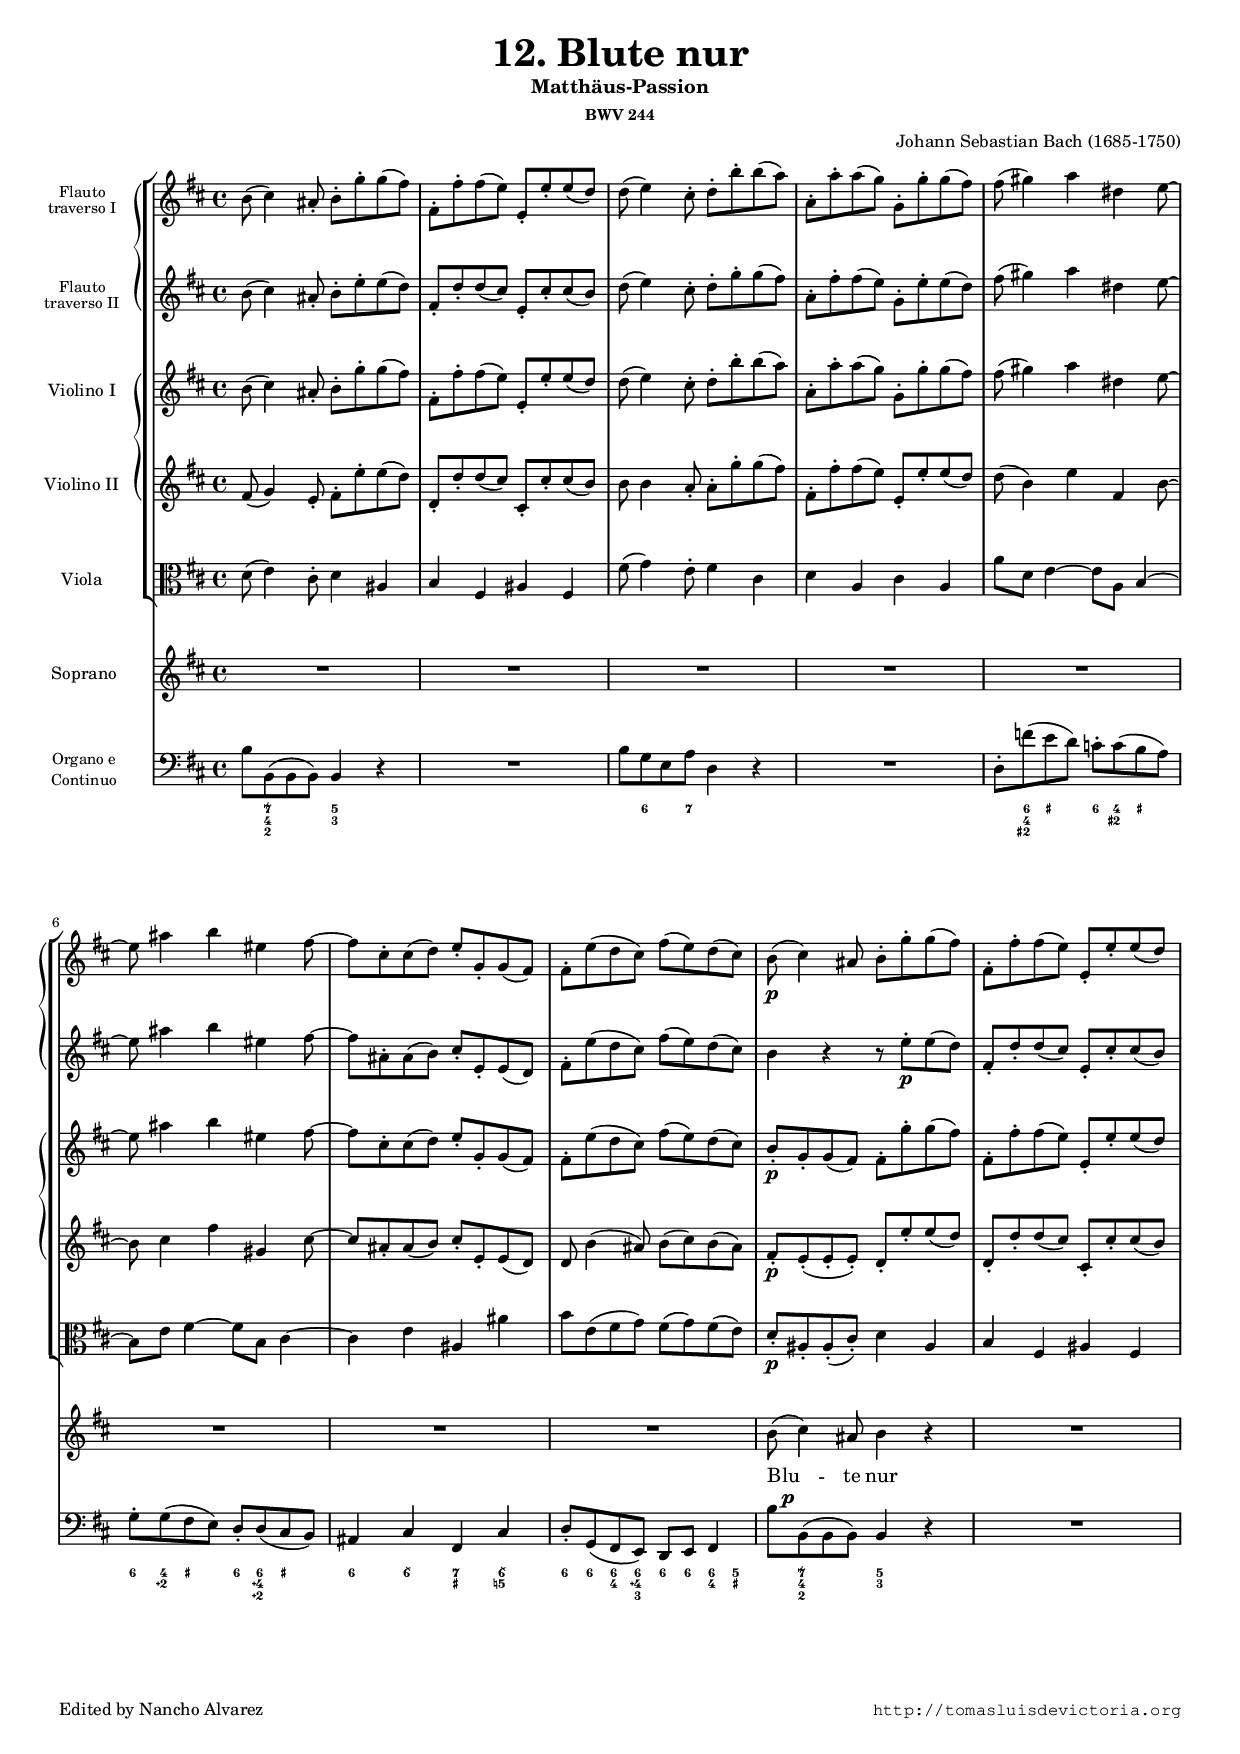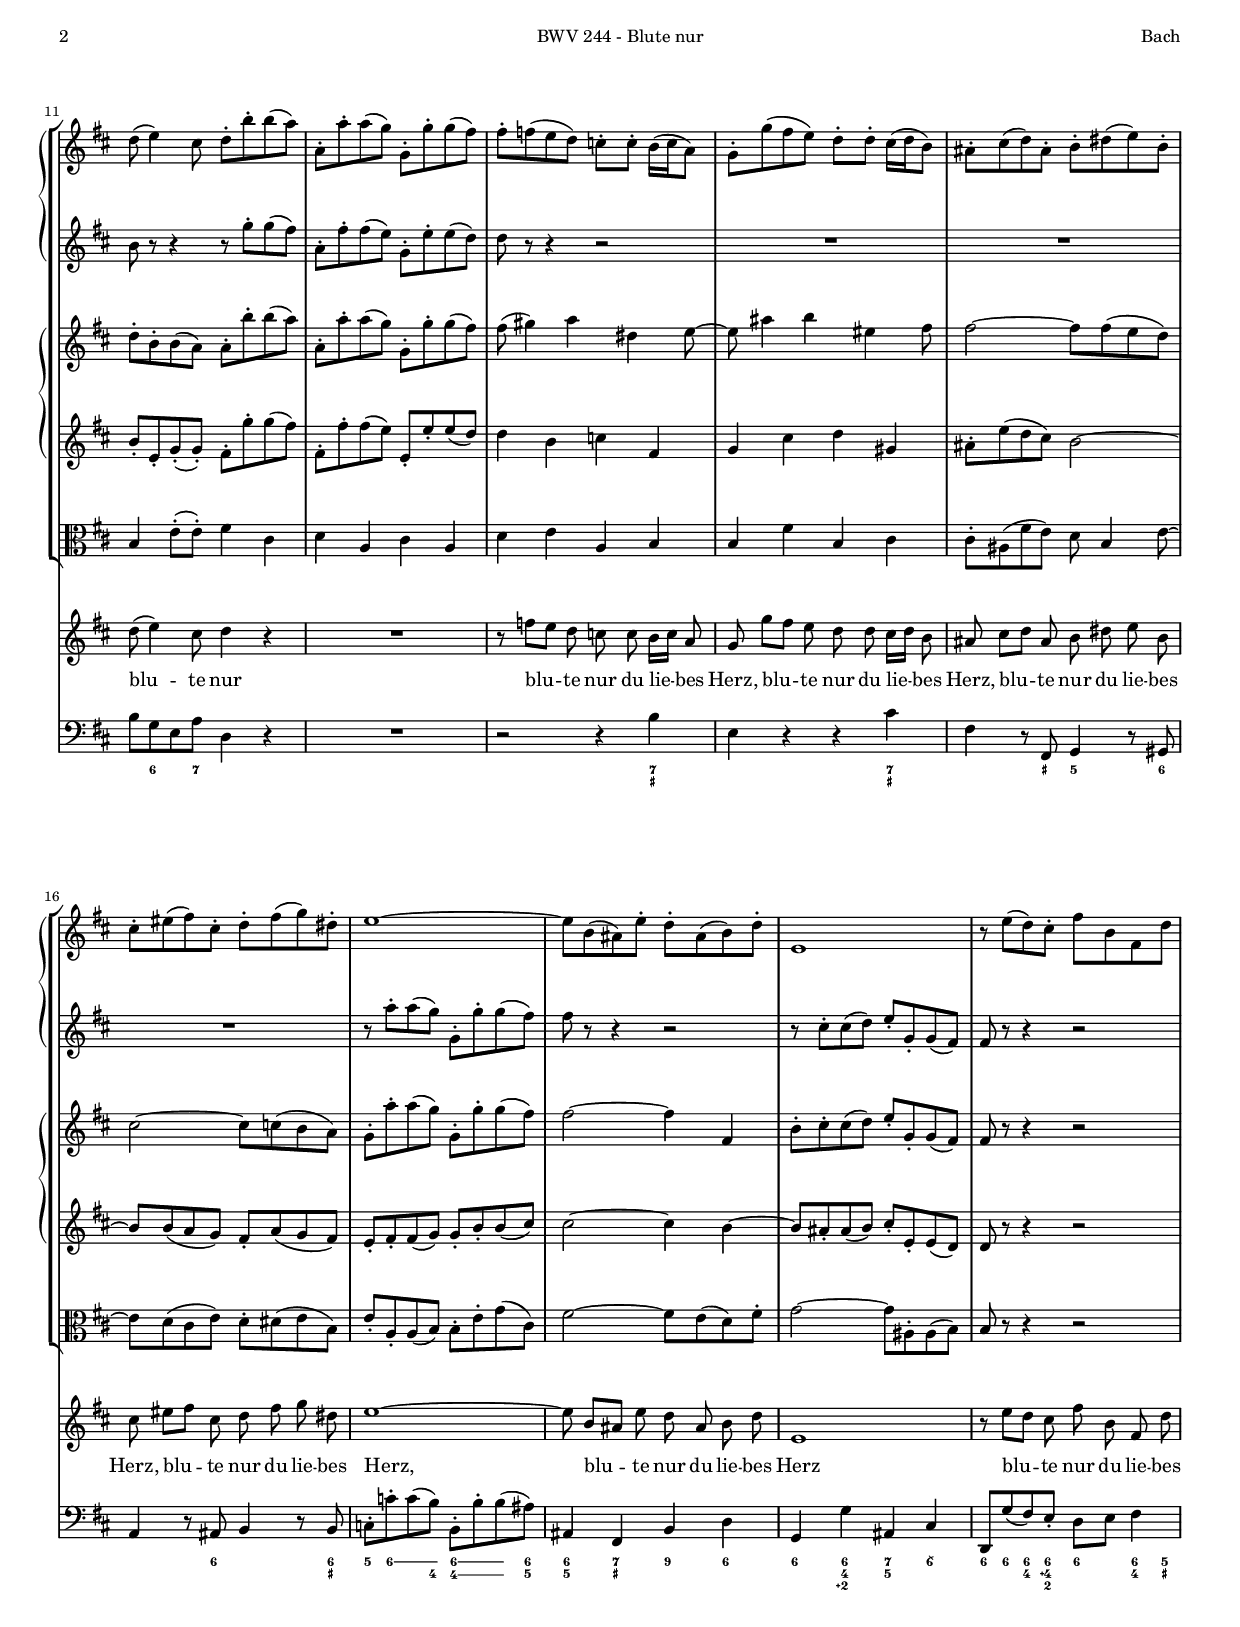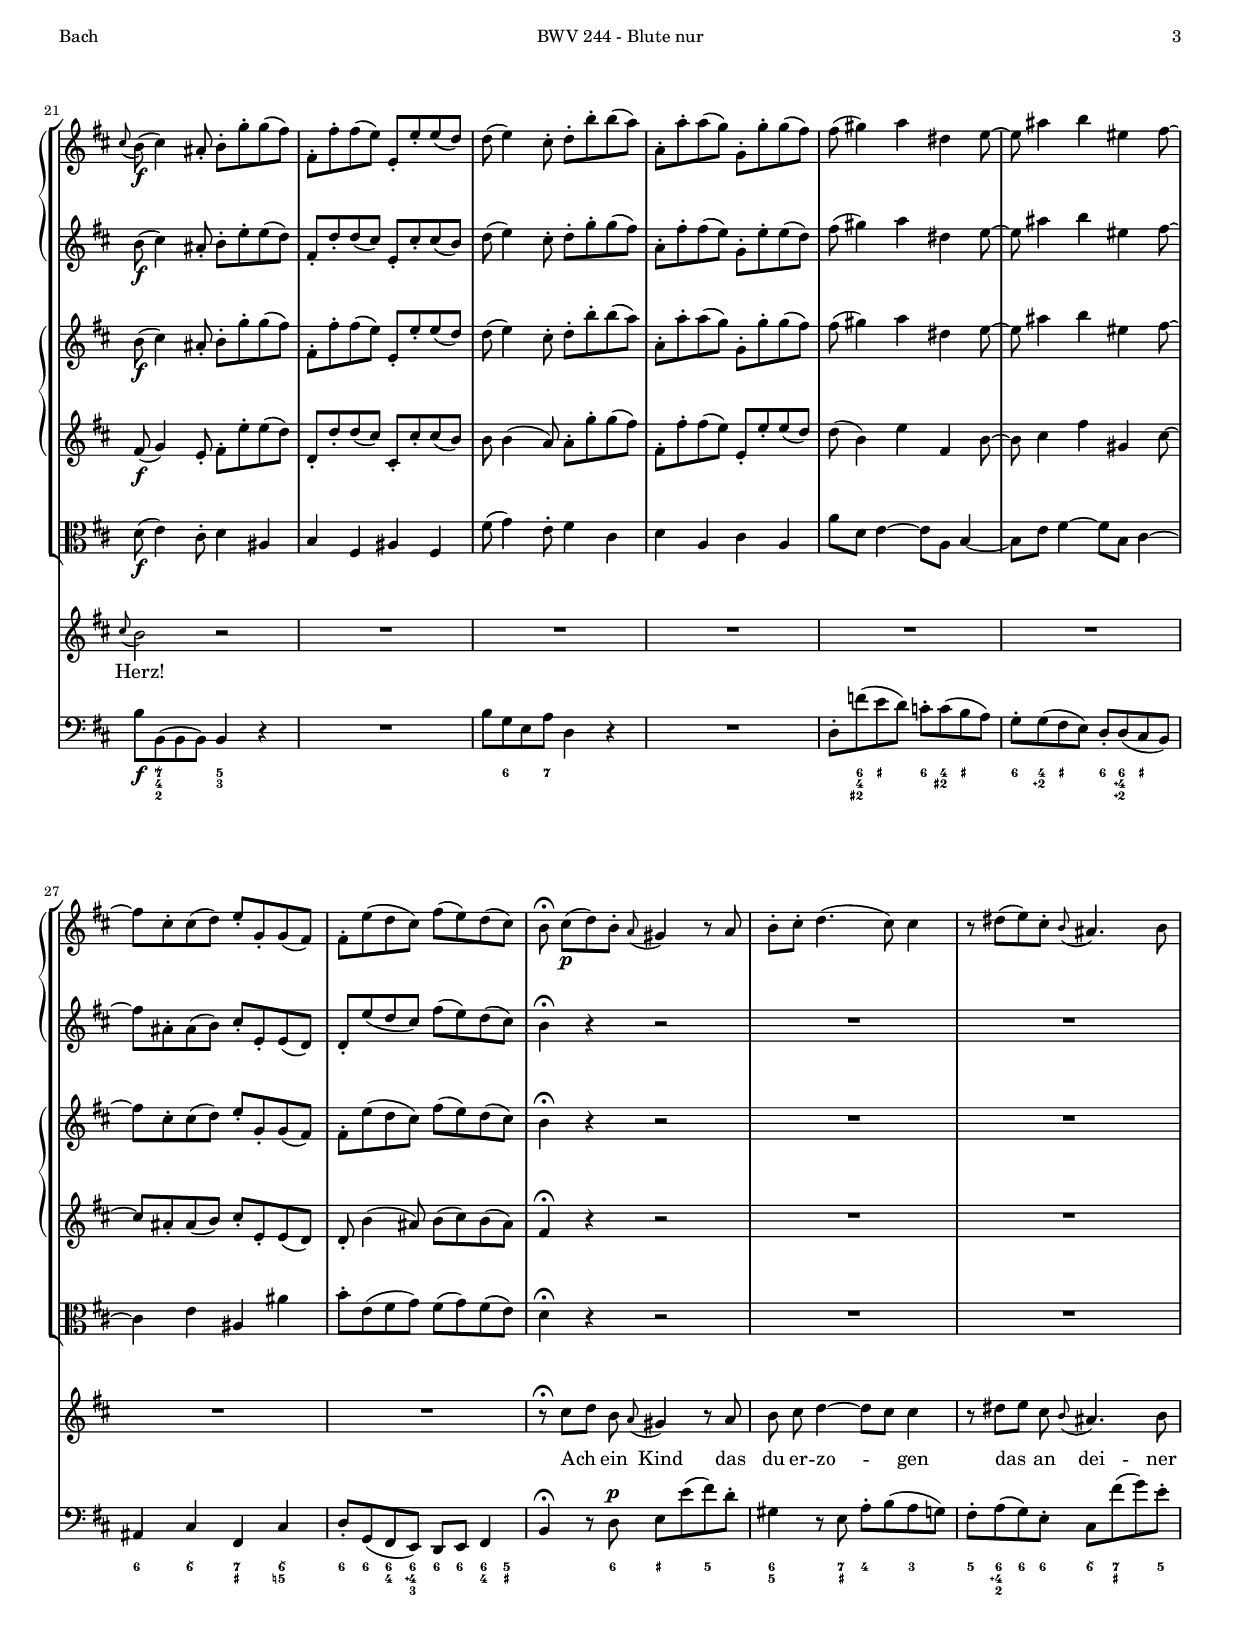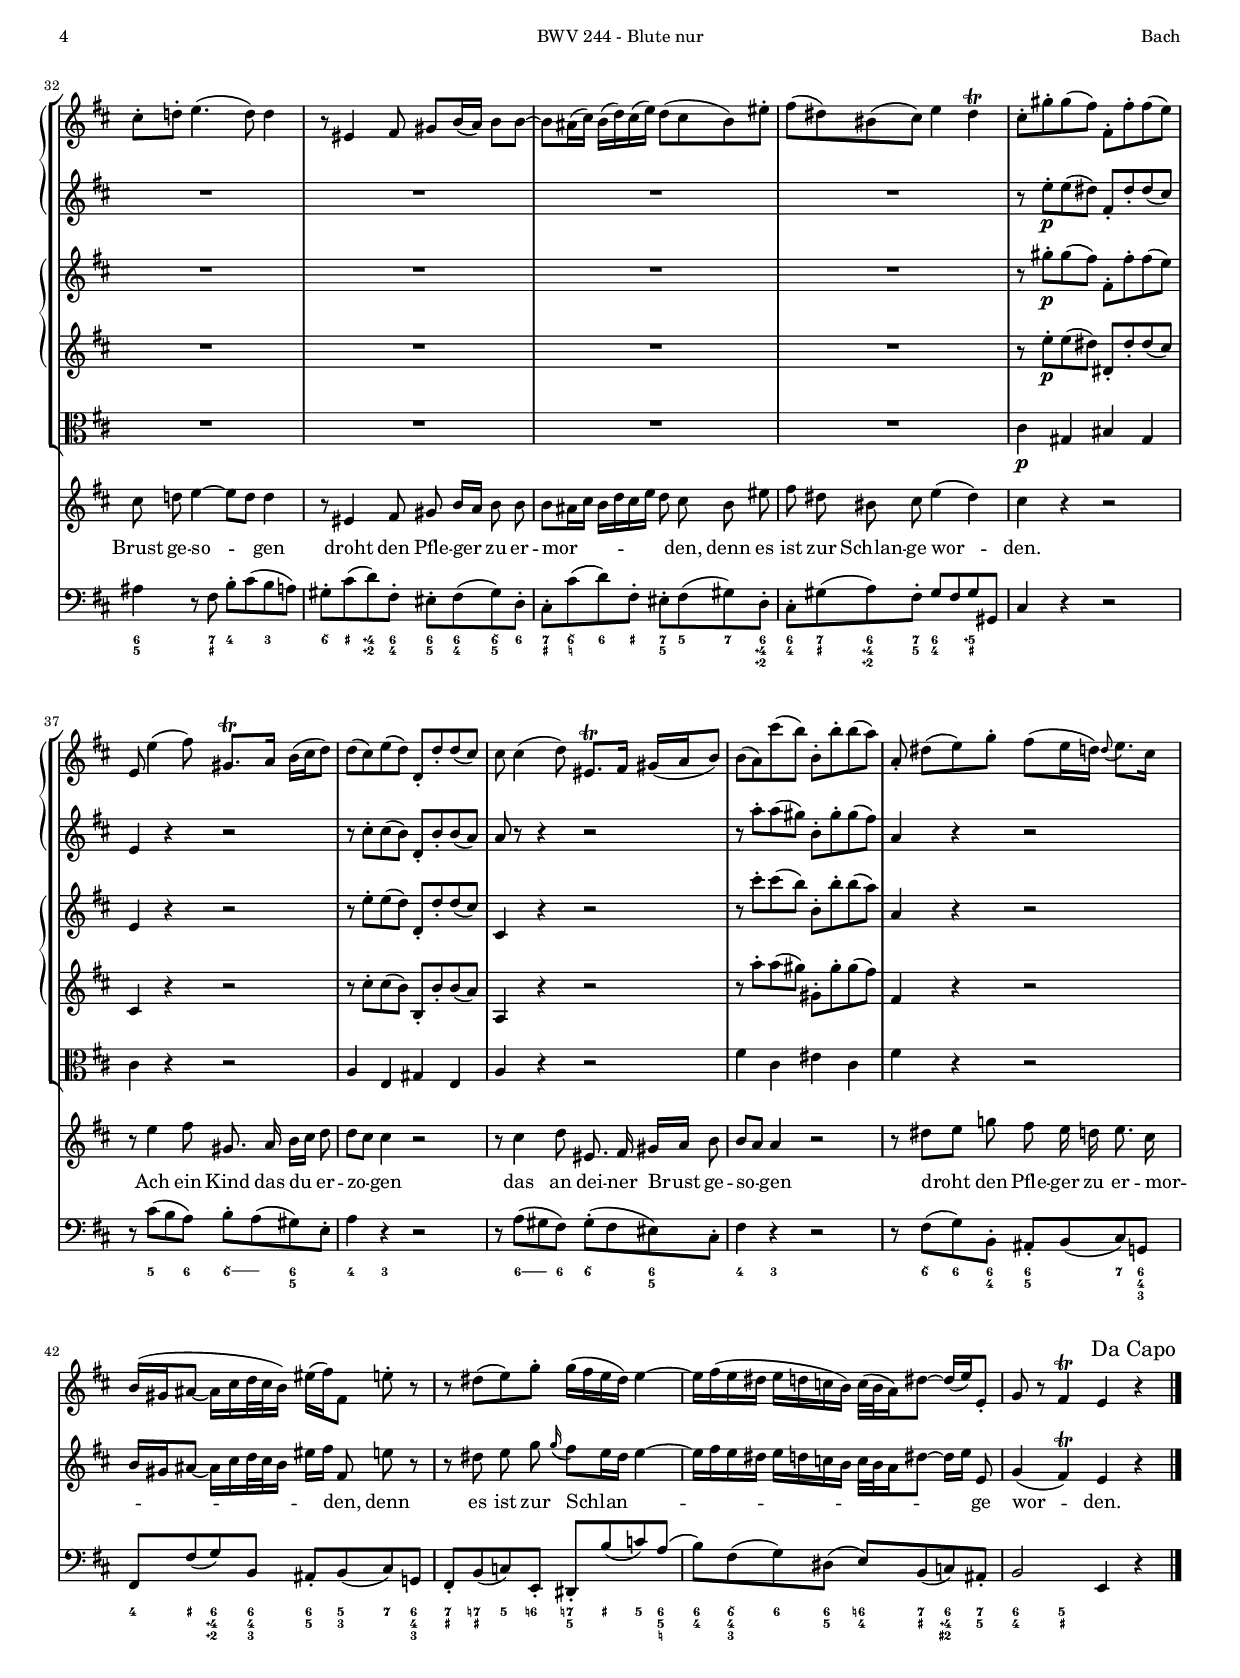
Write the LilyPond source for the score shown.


\version "2.18.0"

#(set-default-paper-size "a4")
#(set-global-staff-size 15)
#(ly:set-option 'point-and-click #f)
%nomobile

italicas=\override LyricText.font-shape = #'italic
rectas=\override LyricText.font-shape = #'upright
ss=\once \set suggestAccidentals = ##t
mtempo={\tempo 4 = 64}
pfermata=\markup{"(" \musicglyph #"scripts.ufermata" ")"}
bon = \bassFigureExtendersOn
boff = \bassFigureExtendersOff
noados=\once \set Staff.aDueText = #""


htitle="BWV 244 - Blute nur"
hcomposer="Bach"

\header {
	title=\markup{\fontsize #3 "12. Blute nur"}
	subtitle="Matthäus-Passion"
        subsubtitle=\markup{"BWV 244" \vspace #0 }
        composer="Johann Sebastian Bach (1685-1750)"
        pdfauthor=\composer
       %opus="(-)"
	%poet=\markup{}
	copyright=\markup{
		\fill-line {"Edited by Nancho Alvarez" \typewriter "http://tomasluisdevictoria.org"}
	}
%	tagline=""
}

global={
  \compressFullBarRests
  \key b \minor \time 4/4
  \skip 1*45
  \bar "|."
  \override Score.RehearsalMark.self-alignment-X=#right
  \override Score.RehearsalMark.padding = #1.5
  \mark \markup{"Da Capo"}
}


soprano=\relative c''{
	\set autoBeaming = ##f
	R1*8
	b8( cis4) ais8 b4 r
	R1
	d8( e4) cis8 d4 r
	R1
	r8 f[ e] d c c b16[ c] a8
	g g'[ fis] e d d cis16[ d] b8
	ais cis[ d] ais b dis e b
	cis eis[ fis] cis d fis g dis
	e1 ~
	e8 b[ ais] e' d ais b d
	e,1
	r8 e'[ d] cis fis b, fis d'
	\appoggiatura cis8 b2 r
	R1*7
	r8^\fermata cis[ d] b \appoggiatura a8 gis4 r8 a
	b cis d4 ~ d8[ cis] cis4
	r8 dis[ e] cis \appoggiatura b8 ais4. b8
	cis d! e4 ~ e8[ d] d4
	r8 eis,4 fis8 gis b16[ a] b8 b
	b8[ ais16 cis] b[ d cis e] d8 cis b eis
	fis dis bis cis e4( dis)
	cis4 r r2
	r8 e4 fis8 gis,8. a16 b[ cis] d8 
	d8[ cis] cis4 r2
	r8 cis4 d8 eis,8. fis16 gis[ a] b8
	b8[ a] a4 r2
	r8 dis[ e] g! fis e16 d] e8. cis16
	b16[ gis ais8] ~ ais16[ cis d32 cis b16] eis[ fis] fis,8 e' r
	r8 dis e g \appoggiatura g16 fis8[ e16 dis] e4 ~
	e16[ fis e dis] e[ d c b] c32[ b a16 dis8] ~ dis16[ e] e,8
	g4( fis^\trill) e4 r 
}

flautauno = \relative c'' {
  b8( cis4) ais8-. b-. g'-. g( fis)
  fis,-. fis'-. fis(e) e,-. e'-. e( d)
  d8( e4) cis8-. d-. b'-. b( a)
  a,-. a'-. a( g) g,-. g'-. g( fis)
  fis8( gis4) a4 dis, e8 ~
  e8 ais4 b eis, fis8 ~
  fis8 cis-. cis( d) e-. g,-. g( fis)
  fis-. e'( d cis) fis( e) d( cis)
  b8(-\p( cis4) ais8 b-. g'-. g( fis)
  fis,-. fis'-. fis( e) e,-. e'-. e( d)
  d8( e4) cis8 d-. b'-. b( a)
  a,-. a'-. a( g) g,-. g'-. g( fis)
  fis-. f( e d) c8-. c-. b16( c a8)
  g8-. g'( fis e) d-. d-. cis16( d b8)
  ais-. cis( d) ais-. b-. dis( e) b-.
  cis-. eis( fis) cis-. d-. fis( g) dis-.
  e1 ~
  e8 b( ais) e'-. d-. ais( b) d-.
  e,1
  r8 e'( d) cis-. fis8 b, fis d'
  \appoggiatura cis8 b8-\f( cis4) ais8-. b-. g'-. g( fis)
  fis,-. fis'-. fis( e) e,-. e'-. e( d)
  d8( e4) cis8-. d-. b'-. b( a)
  a,-. a'-. a( g) g,-. g'-. g( fis)
  fis8( gis4) a4 dis, e8 ~
  e ais4 b eis, fis8 ~
  fis8 cis-. cis( d) e-. g,-. g( fis)
  fis-. e'( d cis) fis( e) d( cis)
  b8^\fermata \noBeam 
  cis(-\p d) b-. \appoggiatura a8 gis4 r8 a8
  b8-. cis-. d4.( cis8) cis4
  r8 dis( e) cis-. \appoggiatura b8 ais4. b8
  cis-. d!-. e4.( d8) d4
  r8 eis,4 fis8 gis b16( a) b8 b ~
  b ais16( cis) b( d) cis( e) d8( cis b) eis-.
  fis( dis) bis( cis) e4 dis^\trill
  cis8-. gis'-. gis( fis) fis,-. fis'-. fis( e)
  e,8 e'4( fis8) gis,8.^\trill a16 b16( cis d8)
  d8( cis) e( d) d,-. d'-. d( cis)
  cis8 cis4( d8) eis,8.^\trill fis16 gis( a b8)
  b( a) cis'( b) b,-. b'-. b( a)
  a,-. \noBeam dis( e) g-. fis8( e16 d) \appoggiatura d8 e8. cis16
  b16( gis ais8 ~ ais16 cis d32 cis b16) eis16(fis) fis,8 e'-. r
  r8 dis( e) g-. g16( fis e dis) e4 ~
  e16 fis( e dis e d c b) c32( b a16) dis8 ~ dis16( e) e,8-.
  g8 r fis4^\trill e4 r
}

flautados=\relative c''{
  b8( cis4) ais8-. b-. e-. e( d)
  fis,-. d'-. d( cis) e,-. cis'-. cis( b)
  d8( e4) cis8-. d-. g-. g( fis)
  a,-. fis'-. fis( e) g,-. e'-. e( d)
  fis8( gis4) a4 dis, e8 ~
  e8 ais4 b eis, fis8 ~
  fis8 ais,-. ais( b) cis-. e,-. e( d)
  fis-. e'( d cis) fis( e) d( cis)
  b4 r r8 e-.-\p e( d)
  fis,-. d'-. d( cis) e,-. cis'-. cis( b)
  b8 r r4 r8 g'-. g( fis)
  a,8-. fis'-. fis( e) g,-. e'-. e( d)
  d8 r r4 r2
  R1*3
  r8 a'-. a( g) g,-. g'-. g( fis)
  fis8 r r4 r2
  r8 cis-. cis( d) e-. g,-. g( fis)
  fis8 r r4 r2
  b8(-\f cis4) ais8-. b-. e-. e( d)
  fis,-. d'-. d( cis) e,-. cis'-. cis( b)
  d8( e4) cis8-. d-. g-. g( fis)
  a,-. fis'-. fis( e) g,-. e'-. e( d)
  fis8( gis4) a4 dis,4 e8 ~
  e8 ais4 b eis, fis8 ~
  
  fis ais,-. ais( b) cis-. e,-. e( d)
  d-. e'( d cis) fis( e) d( cis)
  b4^\fermata r4 r2
  R1*6
  r8 e-.-\p e( dis) fis,-. dis'-. dis( cis)
  e,4 r r2
  r8 cis'-. cis( b) d,-. b'-. b( a)
  a8 r r4 r2
  r8 a'-. a( gis) b,-. gis'-. gis( fis)
  a,4 r r2
  R1*4
}

violinuno = \relative c'' {
  b8( cis4) ais8-. b-. g'-. g( fis)
  fis,-. fis'-. fis( e) e,-. e'-. e( d)
  d8( e4) cis8-. d-. b'-. b( a)
  a,-. a'-. a( g) g,-. g'-. g( fis)
  fis8( gis4) a4 dis, e8 ~
  e8 ais4 b eis, fis8 ~
  fis8 cis-. cis( d) e-. g,-. g( fis)
  fis-. e'( d cis) fis( e) d( cis)
  b-.-\p g-. g( fis) fis-. g'-. g( fis)
  fis,-. fis'-. fis( e) e,-. e'-. e( d)
  d-. b-. b( a) a-. b'-. b( a)
  a,-. a'-. a( g) g,-. g'-. g( fis)
  fis8( gis4) a4 dis, e8 ~
  e ais4 b eis, fis8
  fis2 ~ fis8 fis( e d)
  cis2 ~ cis8 c( b a)
  g8-. a'-. a( g) g,-. g'-. g( fis)
  fis2 ~ fis4 fis,
  b8-. cis-. cis( d) e-. g,-. g( fis)
  fis8 r r4 r2
  b8(-\f cis4) ais8-. b-. g'-. g( fis)
  fis,-. fis'-. fis( e) e,-. e'-. e( d)
  d8( e4) cis8-. d-. b'-. b( a)
  a,-. a'-. a( g) g,-. g'-. g( fis)
  fis8( gis4) a4 dis, e8 ~
  e ais4 b eis, fis8 ~
  fis cis-. cis( d) e-. g,-. g( fis)
  fis-. e'( d cis) fis( e) d( cis)
  b4^\fermata r r2
  R1*6
  r8 gis'-.-\p gis( fis) fis,-. fis'-. fis( e)
  e,4 r r2
  r8 e'-. e( d) d,-. d'-. d( cis)
  cis,4 r r2
  r8 cis''-. cis( b) b,-. b'-. b( a)
  a,4 r r2
  R1*4
}

violindos=\relative c'{
  fis8( g4) e8-. fis-. e'-. e( d)
  d,-. d'-. d( cis) cis,-. cis'-. cis( b)
  b8 b4 a8-. a-. g'-. g( fis)
  fis,-. fis'-. fis( e) e,-. e'-. e( d)
  d8( b4) e4 fis, b8 ~
  b8 cis4 fis gis,4 cis8 ~
  cis8 ais-. ais( b) cis-. e,-. e( d)
  d8 b'4( ais8) b( cis) b( ais)
  fis-.-\p e-.(e-. e-.) d-. e'-. e( d)
  d,-. d'-. d( cis) cis,-. cis'-. cis( b)
  b-. e,-. g-.( g-.) fis-. g'-. g( fis)
  fis,-. fis'-. fis( e) e,-. e'-. e( d)
  d4 b c fis,
  g cis d gis,
  ais8-. e'( d cis) b2 ~
  b8 b( a g) fis-. a( g fis)
  e-. fis-. fis( g) g-. b-. b( cis)
  cis2 ~ cis4 b4 ~
  b8 ais-. ais( b) cis-. e,-. e( d) 
  d8 r r4 r2
  fis8(-\f g4) e8-. fis-. e'-. e( d)
  d,-. d'-. d( cis) cis,-. cis'-. cis( b)
  b8 b4( a8) a-. g'-. g( fis)
  fis,-. fis'-. fis( e) e,-. e'-. e( d)
  d8( b4) e4 fis, b8 ~
  b cis4 fis gis, cis8 ~
  cis ais-. ais( b) cis-. e,-. e( d)
  d-. b'4( ais8) b( cis) b( ais)
  fis4^\fermata r4 r2
  R1*6
  r8 e'-.-\p e( dis) dis,-. dis'-. dis( cis)
  cis,4 r r2
  r8 cis'-. cis( b) b,-. b'-. b( a)
  a,4 r r2
  r8 a''-. a( gis) gis,-. gis'-. gis( fis)
  fis,4 r r2
  R1*4
}

viola=\relative c'{
  d8( e4) cis8-. d4 ais
  b fis ais fis
  fis'8( g4) e8-. fis4 cis
  d a cis a
  a'8 d, e4 ~ e8 a, b4 ~
  b8 e fis4 ~ fis8 b, cis4 ~
  cis e ais, ais'
  b8 e,( fis g) fis( g) fis( e)
  d-.-\p ais-. ais-.( cis-.) d4 ais
  b fis ais fis
  b e8-.( e-.) fis4 cis
  d4 a cis a
  d e a, b
  b fis' b, cis
  cis8-. ais( fis' e) d8 b4 e8 ~
  e d( cis e) d-. dis( e b)
  e-. a,-. a( b) b-. e-. g( cis,)
  fis2 ~ fis8 e( d) fis-.
  g2 ~ g8 ais,-. ais( b)
  b8 r r4 r2
  d8(-\f e4) cis8-. d4 ais
  b fis ais fis
  fis'8( g4) e8-. fis4 cis
  d a cis a
  a'8 d, e4 ~ e8 a, b4 ~
  b8 e fis4 ~ fis8 b, cis4 ~
  cis e ais, ais'
  b8-. e,( fis g) fis( g) fis( e)
  d4^\fermata r r2
  R1*6
  cis4-\p gis bis gis
  cis r r2
  a4 e gis e
  a r r2
  fis'4 cis eis cis
  fis4 r r2
  R1*4
}

cello=\relative c'{
  b8 b,( b b) b4 r
  R1
  b'8 g e a d,4 r
  R1
  d8-. f'( e d) c-. c( b a)
  g-. g( fis e) d-. d( cis b)
  ais4 cis fis, cis'
  d8-. g,( fis e) d e fis4
  b'8 
  \once \override DynamicText.X-offset = #-2
   b,(^\p b b) b4 r
  R1
  b'8 g e a d,4 r
  R1
  r2 r4 b'
  e, r r cis'
  fis, r8 fis, g4 r8 gis
  a4 r8 ais b4 r8 b
  c-. c'-. c( b) b,-. b'-. b( ais)
  ais,4 fis b d
  g, g' ais, cis
  d,8 g'( fis) e-. d8 e fis4
  b8-\f b,( b b) b4 r
  R1
  b'8 g e a d,4 r
  R1
  d8-. f'( e d) c-. c( b a)
  g8-. g( fis e) d-. d( cis b)
  ais4 cis fis, cis'
  d8-. g,( fis e) d e fis4
  b4^\fermata r8 d^\p e e'( fis) d-.
  gis,4 r8 e a-. b( a g)
  fis-. a( g) e-. cis fis'( g) e-.
  ais,4 r8 fis b-. cis( b a)
  gis-. cis( d) fis,-. eis-. fis( gis) d-.
  cis-. cis'( d) fis,-. eis-. fis( gis) d-.
  cis-. gis'( a) fis-. gis fis gis gis,
  cis4 r r2
  r8 cis'( b a) b-. a( gis) e-.
  a4 r r2
  r8 a( gis fis) gis-. (fis eis) cis-.
  fis4 r r2
  r8 fis( g) b,-. ais-. b( cis) g!
  fis fis'( g) b, ais-. b( cis) g!
  fis-. b( c) e,-. dis-. b''( c) a(
  b) fis( g) dis( e) b( c) ais-.
  b2 e,4 r
}

cifrado=\figuremode{
s8 <7\\ 4 2>4. <5 3>4 s
s1
s8 <6>4 <7>8 s4 s
s1
s8 <6 4 2+> <_+>4 <6>8 <4 2+> <_+>4
<6>8 <4 2\+> <_+>4 <6>8 <6 4\+ 2\+> <_+>4
<6>4 <6\\> <7 _+> <6\\ 5!>
<6>8 <6> <6 4> <6 4\+ 3> <6> <6> <6 4> <5 _+>
s8 <7\\ 4 2>4. <5 3>4 s
s1
s8 <6>4 <7>8 s4 s
s1
s2. <7 _+>4
s2. <7 _+>4
s4 s8 <_+> <5>4 s8 <6>
s4 s8 <6> s4 s8 <6 _+>
<5> \bassFigureExtendersOn <6> <6> <6 4> <6\! 4\!>4 <6 4>8 <6\! 5>
\bassFigureExtendersOff
<6 5>4 <7 _+> <9> <6>
<6> <6 4 2\+> <7 5> <6\\>
<6>8 <6> <6 4> <6 4\+ 2> <6>8 s <6 4> <5 _+>
s8 <7\\ 4 2>4. <5 3>4 s
s1
s8 <6>4 <7>8 s4 s
s1
s8 <6 4 2+> <_+>4 <6>8 <4 2+> <_+>4
<6>8 <4 2\+> <_+>4 <6>8 <6 4\+ 2\+> <_+>4
<6> <6\\> <7 _+> <6\\ 5!>
<6>8 <6> <6 4> <6 4\+ 3> <6> <6> <6 4> <5 _+>
s4 s8 <6> <_+>4 <5>
<6 5> s8 <7 _+> <4>4 <3>
<5>8 <6 4\+ 2> <6> <6> <6\\> <7 _+>4 <5>8
<6 5>4 s8 <7 _+>8 <4>4 <3>
<6\\>8 <_+> <4\+ 2\+> <6 4> <6 5> <6 4> <6\\ 5> <6>
<7 _+> <6\\ _!> <6> <_+> <7 5> <5> <7> <6 4\+ 2\+>
<6 4>8 <7 _+> <6 4\+ 2\+> <7 5> <6 4>4 <5\+ _+>
s1
r8 <5>4 <6>8 \bassFigureExtendersOn <6\\> <6\\> <6 5>4
<4>4 <3> s2
r8 <6> <6> \bassFigureExtendersOff <6> <6\\>4 <6 5>
<4>4 <3> s2
r8 <6\\> <6> <6 4> <6 5>4 <7>8 <6 4 3>
<4>8 <_+> <6 4\+ 2\+> <6 4 3>
<6 5> <5 3> <7> <6 4 3>
<7 _+> <7! _+> <5> <6!> <7! 5> <_+> <5> <6 5 _!>
<6 4> <6\\ 4 3> <6> <6 5> <6! 4> <7 _+> <6 4\+ 2+> <7 5>
<6 4>4 <5 _+> s2
}

guia=\relative c'{
  s1*7
  fis8-. e'( d cis) fis( e) d( cis)
  s1
  fis,8-. fis'-. fis( e) e,-. e'-. e( d)
  s1
  s1 %a8-. a'-. a( g) g,-. g'-. g( fis)
  
  s1*15
  fis,8-. e'( d cis) fis( e) d( cis)
  b8^\fermata s8 s4 s2
  s1*16
}

textosoprano=\lyricmode{
Blu -- te nur
blu -- te nur
blu -- te nur du lie -- bes Herz,
blu -- te nur du lie -- bes Herz,
blu -- te nur du lie -- bes Herz,
blu -- te nur du lie -- bes Herz,
blu -- te nur du lie -- bes Herz
blu -- te nur du lie -- bes Herz!

Ach ein Kind
das du er -- zo -- gen
das an dei -- ner Brust ge -- so -- gen
droht den Pfle -- ger zu er -- mor -- _ _ den,
denn es ist zur Schlan -- ge wor -- den.
Ach ein Kind
das du er -- zo -- gen
das an dei -- ner Brust ge -- so -- gen
droht den Pfle -- ger zu er -- mor -- _ _ den,
denn es ist zur Schlan -- _ _ _ ge wor -- den.
}



\score {\transpose c' c'{
<<

\new StaffGroup << 
  \set StaffGroup.systemStartDelimiterHierarchy
    = #'(SystemStartBracket (SystemStartBrace a b) (SystemStartBrace c d ))
  
       \new Staff <<\global
	\new Voice="f1" {
		\set Staff.instrumentName=\markup{\smaller \center-column{"Flauto " \raise #.7 "traverso I "}}
		\clef "treble"
		\flautauno }
	>> 

       \new Staff <<\global
	\new Voice="f2" {
		\set Staff.instrumentName=\markup{\smaller \center-column{"Flauto " \raise #.7 "traverso II "}}
		\clef "treble"
		\flautados }
	>> 

       \new Staff <<\global
	\new Voice="v1" {
		\set Staff.instrumentName=\markup{"Violino I "}
		\clef "treble"
		\violinuno }
	>> 
	\new Staff <<\global
	\new Voice="v2" {
		\set Staff.instrumentName=\markup{"Violino II "}
		\clef "treble"
		\violindos }
	>>  
        \new Staff <<\global
	\new Voice="v3" {
		\set Staff.instrumentName=\markup{"Viola "}
		\clef "alto"
		\viola }
	>> 
	

>> % StaffGroup

        \new Staff <<\global
	\new Voice="v6" {
		\set Staff.instrumentName="Soprano"
		\clef "treble"
		\soprano }
	\new Lyrics \lyricsto "v6" {\textosoprano }
	>>

        \new Staff <<\global
	\new Voice="v4" {
		\set Staff.instrumentName=\markup{\smaller \center-column{"Organo e" "Continuo"}}
		\clef "bass"
		\cello }
	\new FiguredBass {\cifrado }
	>> 

%{      \new Staff \with{ 
      \remove Ambitus_engraver
      fontSize = #-3
      \override StaffSymbol #'staff-space = #(magstep -4)
      }<<\global
	\new Voice="g" {
		\clef "treble"
		\guia }
	>>

%}
>>

} % transpose

\layout{ 
	\context {\Lyrics 
		\override VerticalAxisGroup.staff-affinity = #UP
		\override VerticalAxisGroup.nonstaff-relatedstaff-spacing =
			#'((basic-distance . 0) (minimum-distance . 0) (padding . 1))
		\override LyricText.font-size = #1.2
		\override LyricHyphen.minimum-distance = #0.5
	}
	\context {\Score 
		tempoHideNote = ##t
		\override BarNumber.padding = #2 
	}
	\context {\Voice 
		%melismaBusyProperties = #'()
		%autoBeaming = ##f
	}
	\context {\Staff 
                \RemoveEmptyStaves %notablet
                %\override VerticalAxisGroup.remove-first = ##t
		\override VerticalAxisGroup.staff-staff-spacing =
			#'((basic-distance . 10) (minimum-distance . 0) (padding . 1))
		%\consists Ambitus_engraver 
		\override LigatureBracket.padding = #1
	}
}

%\midi { \mtempo }

}


\paper{
	evenHeaderMarkup=\markup  \fill-line { \fromproperty #'page:page-number-string \htitle \hcomposer }
	oddHeaderMarkup= \markup  \fill-line { \on-the-fly #not-first-page \hcomposer \on-the-fly #not-first-page \htitle \on-the-fly #not-first-page \fromproperty #'page:page-number-string }
	%system-count=20
	%page-count = 1
	ragged-last-bottom = ##f
	indent=1.6\cm
	system-system-spacing =
	#'((basic-distance . 20) (minimum-distance . 0) (padding . 5))
	top-system-spacing = % header
	#'((basic-distance . 12) (minimum-distance . 0) (padding . 0))
	last-bottom-spacing = % footer
	#'((basic-distance . 20) (minimum-distance . 0) (padding . 0))
	markup-system-spacing.padding = #1.5
}
